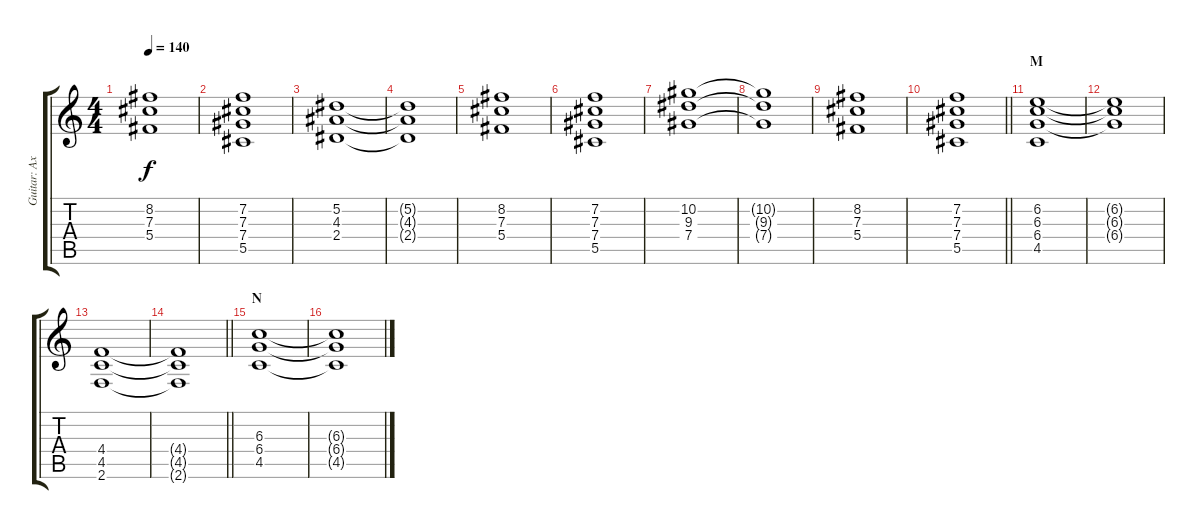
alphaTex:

\track ("Guitar: Axel" "Guitar: Ax") {instrument distortionguitar}
\staff {score tabs}
\tuning (Eb4 Bb3 Gb3 Db3 Ab2 Eb2) {hide}
\ts (4 4)
\tempo 140
\clef g2
\ks c
(8.2 7.3 5.4).1{dy f} |
(7.2 7.3 7.4 5.5).1 |
(5.2 4.3 2.4).1 |
(5.2{t} 4.3{t} 2.4{t}).1 |
(8.2 7.3 5.4).1 |
(7.2 7.3 7.4 5.5).1 |
(10.2 9.3 7.4).1 |
(10.2{t} 9.3{t} 7.4{t}).1 |
(8.2 7.3 5.4).1 |
\barLineRight lightlight
(7.2 7.3 7.4 5.5).1 |
\section ("" "M")
(6.2 6.3 6.4 4.5).1 |
(6.2{t} 6.3{t} 6.4{t}).1 |
(4.4 4.5 2.6).1 |
\barLineRight lightlight
(4.4{t} 4.5{t} 2.6{t}).1 |
\section ("" "N")
(6.3 6.4 4.5).1 |
(6.3{t} 6.4{t} 4.5{t}).1
